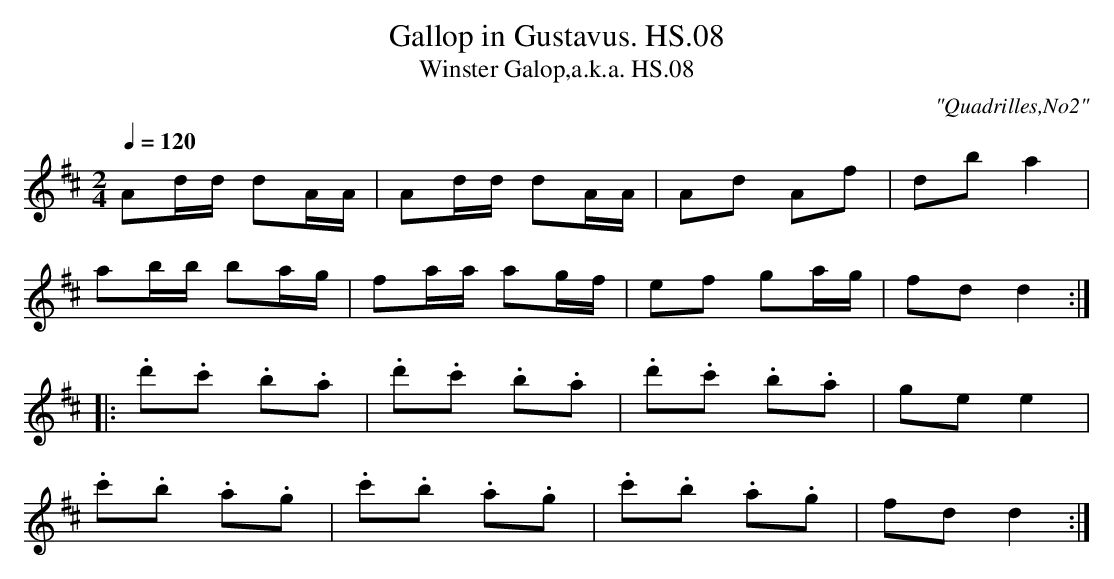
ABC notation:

X:1
T:Gallop in Gustavus. HS.08
T:Winster Galop,a.k.a. HS.08
C:"Quadrilles,No2"
L:1/8
M:2/4
Q:1/4=120
K:D
Ad/d/ dA/A/|Ad/d/ dA/A/|Ad Af|dba2|!
ab/b/ ba/g/|fa/a/ ag/f/|ef ga/g/|fdd2:|!
|:.d'.c' .b.a |.d'.c' .b.a |.d'.c' .b.a |gee2|!
.c'.b .a.g|.c'.b .a.g|.c'.b .a.g|fdd2:|
